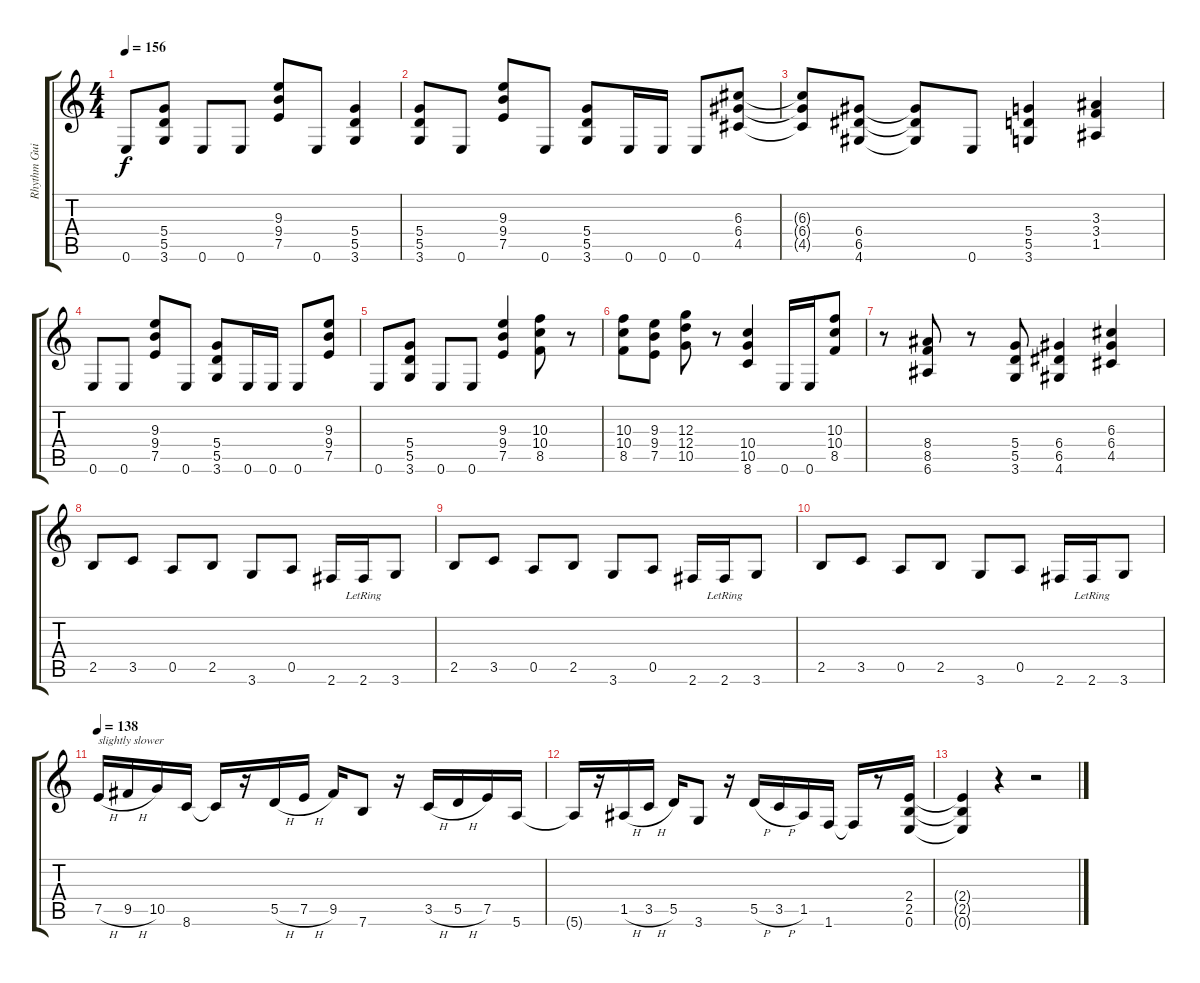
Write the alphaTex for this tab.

\track ("Rhythm Guitar" "Rhythm Gui") {instrument overdrivenguitar}
\staff {score tabs}
\tuning (E4 B3 G3 D3 A2 E2) {hide}
\ts (4 4)
\tempo 156
\clef g2
\ks c
0.6.8{dy f} (5.4 5.5 3.6).8 0.6.8 0.6.8 (9.3 9.4 7.5).8 0.6.8 (5.4 5.5 3.6).4 |
(5.4 5.5 3.6).8 0.6.8 (9.3 9.4 7.5).8 0.6.8 (5.4 5.5 3.6).8 0.6.16 0.6.16 0.6.8 (6.3 6.4 4.5).8 |
(6.3{t} 6.4{t} 4.5{t}).8 (6.4 6.5 4.6).8 (6.4{t} 6.5{t} 4.6{t}).8 0.6.8 (5.4 5.5 3.6).4 (3.3 3.4 1.5).4 |
0.6.8 0.6.8 (9.3 9.4 7.5).8 0.6.8 (5.4 5.5 3.6).8 0.6.16 0.6.16 0.6.8 (9.3 9.4 7.5).8 |
0.6.8 (5.4 5.5 3.6).8 0.6.8 0.6.8 (9.3 9.4 7.5).4 (10.3 10.4 8.5).8 r.8 |
(10.3 10.4 8.5).8 (9.3 9.4 7.5).8 (12.3 12.4 10.5).8 r.8 (10.4 10.5 8.6).4 0.6.16 0.6.16 (10.3 10.4 8.5).8 |
r.8 (8.4 8.5 6.6).8 r.8 (5.4 5.5 3.6).8 (6.4 6.5 4.6).4 (6.3 6.4 4.5).4 |
2.5.8 3.5.8 0.5.8 2.5.8 3.6.8 0.5.8 2.6.16 2.6{lr}.16 3.6.8 |
2.5.8 3.5.8 0.5.8 2.5.8 3.6.8 0.5.8 2.6.16 2.6{lr}.16 3.6.8 |
2.5.8 3.5.8 0.5.8 2.5.8 3.6.8 0.5.8 2.6.16 2.6{lr}.16 3.6.8 |
\tempo 138
7.5{h}.16{txt "slightly slower"} 9.5{h}.16 10.5.16 8.6.16 8.6{t}.16 r.16 5.5{h}.16 7.5{h}.16 9.5.16 7.6.8 r.16 3.5{h}.16 5.5{h}.16 7.5.16 5.6.16 |
5.6{t}.16 r.16 1.5{h}.16 3.5{h}.16 5.5.16 3.6.8 r.16 5.5{h}.16 3.5{h}.16 1.5.16 1.6.16 1.6{t}.16 r.8 (2.4 2.5 0.6).16 |
(2.4{t} 2.5{t} 0.6{t}).4 r.4 r.2
